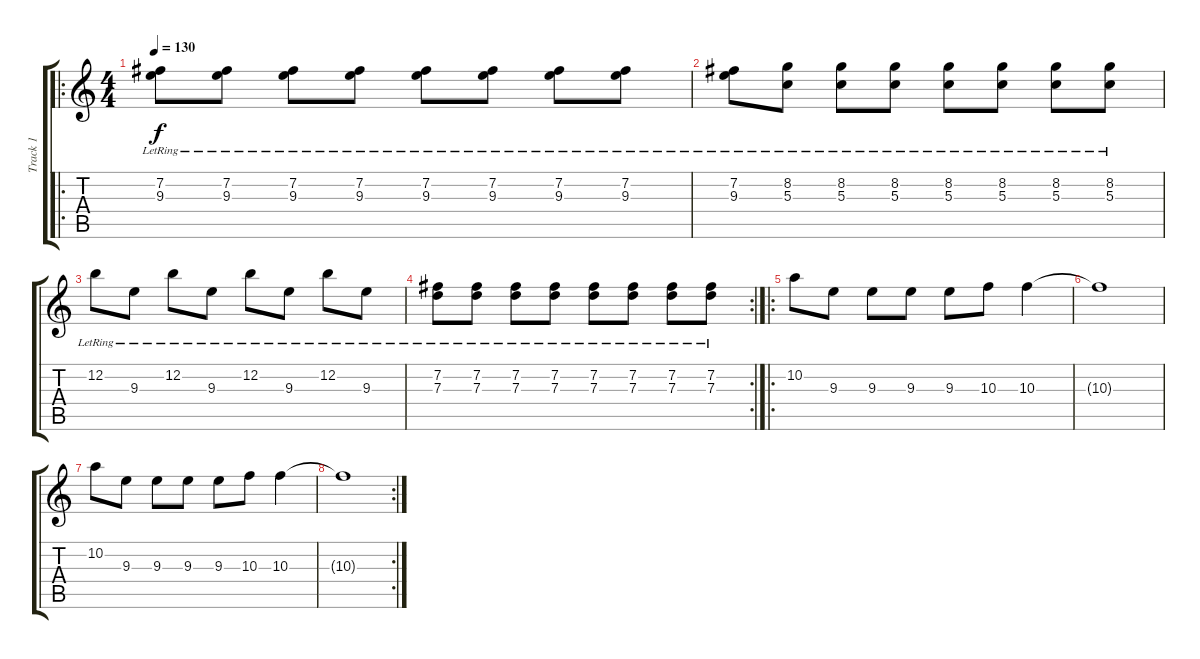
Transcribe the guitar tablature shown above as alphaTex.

\track ("Track 1" "Track 1") {instrument distortionguitar}
\staff {score tabs}
\tuning (E4 B3 G3 D3 A2 E2) {hide}
\ro
\ts (4 4)
\tempo 130
\clef g2
\ks c
(7.2{lr} 9.3{lr}).8{dy f} (7.2{lr} 9.3{lr}).8 (7.2{lr} 9.3{lr}).8 (7.2{lr} 9.3{lr}).8 (7.2{lr} 9.3{lr}).8 (7.2{lr} 9.3{lr}).8 (7.2{lr} 9.3{lr}).8 (7.2{lr} 9.3{lr}).8 |
(7.2{lr} 9.3{lr}).8 (8.2{lr} 5.3{lr}).8 (8.2{lr} 5.3{lr}).8 (8.2{lr} 5.3{lr}).8 (8.2{lr} 5.3{lr}).8 (8.2{lr} 5.3{lr}).8 (8.2{lr} 5.3{lr}).8 (8.2{lr} 5.3{lr}).8 |
12.2{lr}.8 9.3{lr}.8 12.2{lr}.8 9.3{lr}.8 12.2{lr}.8 9.3{lr}.8 12.2{lr}.8 9.3{lr}.8 |
\rc 2
(7.2{lr} 7.3{lr}).8 (7.2{lr} 7.3{lr}).8 (7.2{lr} 7.3{lr}).8 (7.2{lr} 7.3{lr}).8 (7.2{lr} 7.3{lr}).8 (7.2{lr} 7.3{lr}).8 (7.2{lr} 7.3{lr}).8 (7.2{lr} 7.3{lr}).8 |
\ro
10.2.8 9.3.8 9.3.8 9.3.8 9.3.8 10.3.8 10.3.4 |
10.3{t}.1 |
10.2.8 9.3.8 9.3.8 9.3.8 9.3.8 10.3.8 10.3.4 |
\rc 2
10.3{t}.1
